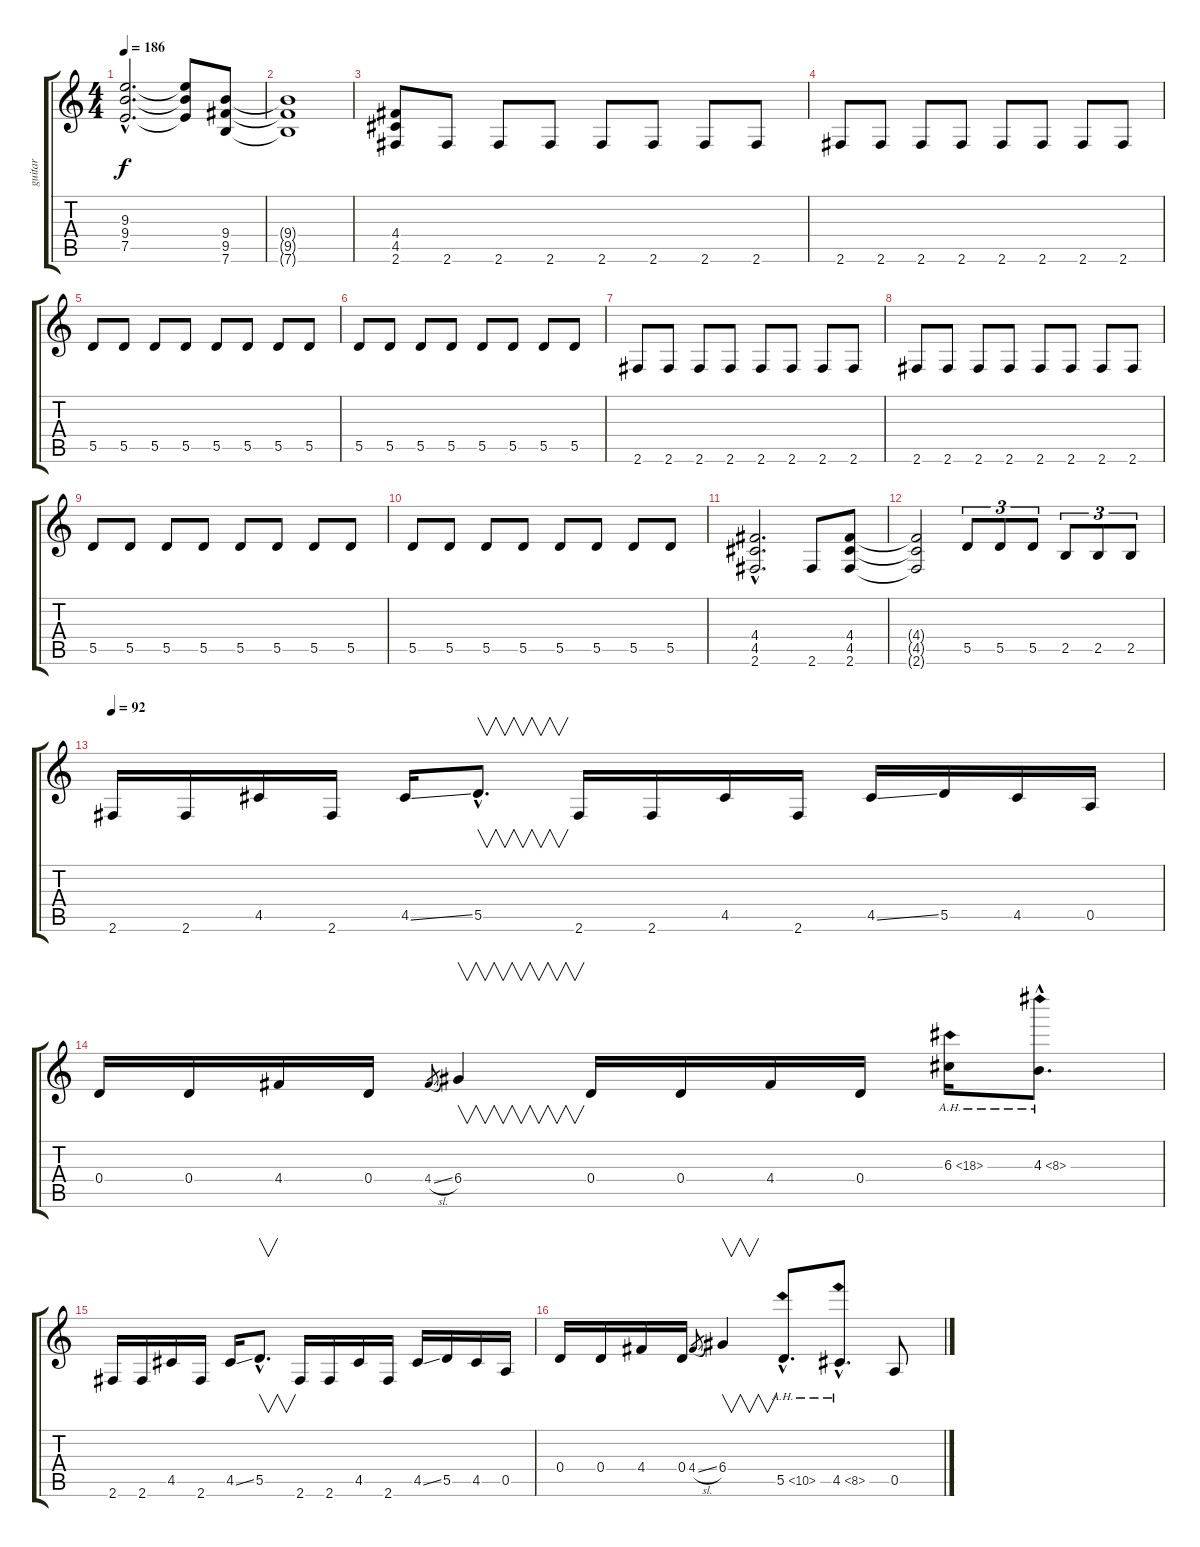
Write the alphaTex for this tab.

\track ("guitar" "guitar") {instrument overdrivenguitar}
\staff {score tabs}
\tuning (E4 B3 G3 D3 A2 E2) {hide}
\ts (4 4)
\tempo 186
\clef g2
\ks c
(9.3{hac} 9.4{hac} 7.5{hac}).2{d dy f} (9.3{t} 9.4{t} 7.5{t}).8 (9.4 9.5 7.6).8 |
(9.4{t} 9.5{t} 7.6{t}).1 |
(4.4 4.5 2.6).8 2.6.8 2.6.8 2.6.8 2.6.8 2.6.8 2.6.8 2.6.8 |
2.6.8 2.6.8 2.6.8 2.6.8 2.6.8 2.6.8 2.6.8 2.6.8 |
5.5.8 5.5.8 5.5.8 5.5.8 5.5.8 5.5.8 5.5.8 5.5.8 |
5.5.8 5.5.8 5.5.8 5.5.8 5.5.8 5.5.8 5.5.8 5.5.8 |
2.6.8 2.6.8 2.6.8 2.6.8 2.6.8 2.6.8 2.6.8 2.6.8 |
2.6.8 2.6.8 2.6.8 2.6.8 2.6.8 2.6.8 2.6.8 2.6.8 |
5.5.8 5.5.8 5.5.8 5.5.8 5.5.8 5.5.8 5.5.8 5.5.8 |
5.5.8 5.5.8 5.5.8 5.5.8 5.5.8 5.5.8 5.5.8 5.5.8 |
(4.4{hac} 4.5{hac} 2.6{hac}).2{d} 2.6.8 (4.4 4.5 2.6).8 |
(4.4{t} 4.5{t} 2.6{t}).2 5.5.8{tu (3 2)} 5.5.8{tu (3 2)} 5.5.8{tu (3 2)} 2.5.8{tu (3 2)} 2.5.8{tu (3 2)} 2.5.8{tu (3 2)} |
\tempo 92
2.6.16 2.6.16 4.5.16 2.6.16 4.5{ss}.16 5.5{hac}.8{v d} 2.6.16 2.6.16 4.5.16 2.6.16 4.5{ss}.16 5.5.16 4.5.16 0.5.16 |
0.4.16 0.4.16 4.4.16 0.4.16 4.4{sl}.8{gr} 6.4.4{v} 0.4.16 0.4.16 4.4.16 0.4.16 6.3{ah 12}.16 4.3{ah 4 hac}.8{d} |
2.6.16 2.6.16 4.5.16 2.6.16 4.5{ss}.16 5.5{hac}.8{v d} 2.6.16 2.6.16 4.5.16 2.6.16 4.5{ss}.16 5.5.16 4.5.16 0.5.16 |
0.4.16 0.4.16 4.4.16 0.4.16 4.4{sl}.8{gr} 6.4.4{v} 5.5{ah 5 hac}.8{d} 4.5{ah 4 hac}.8{d} 0.5.8
